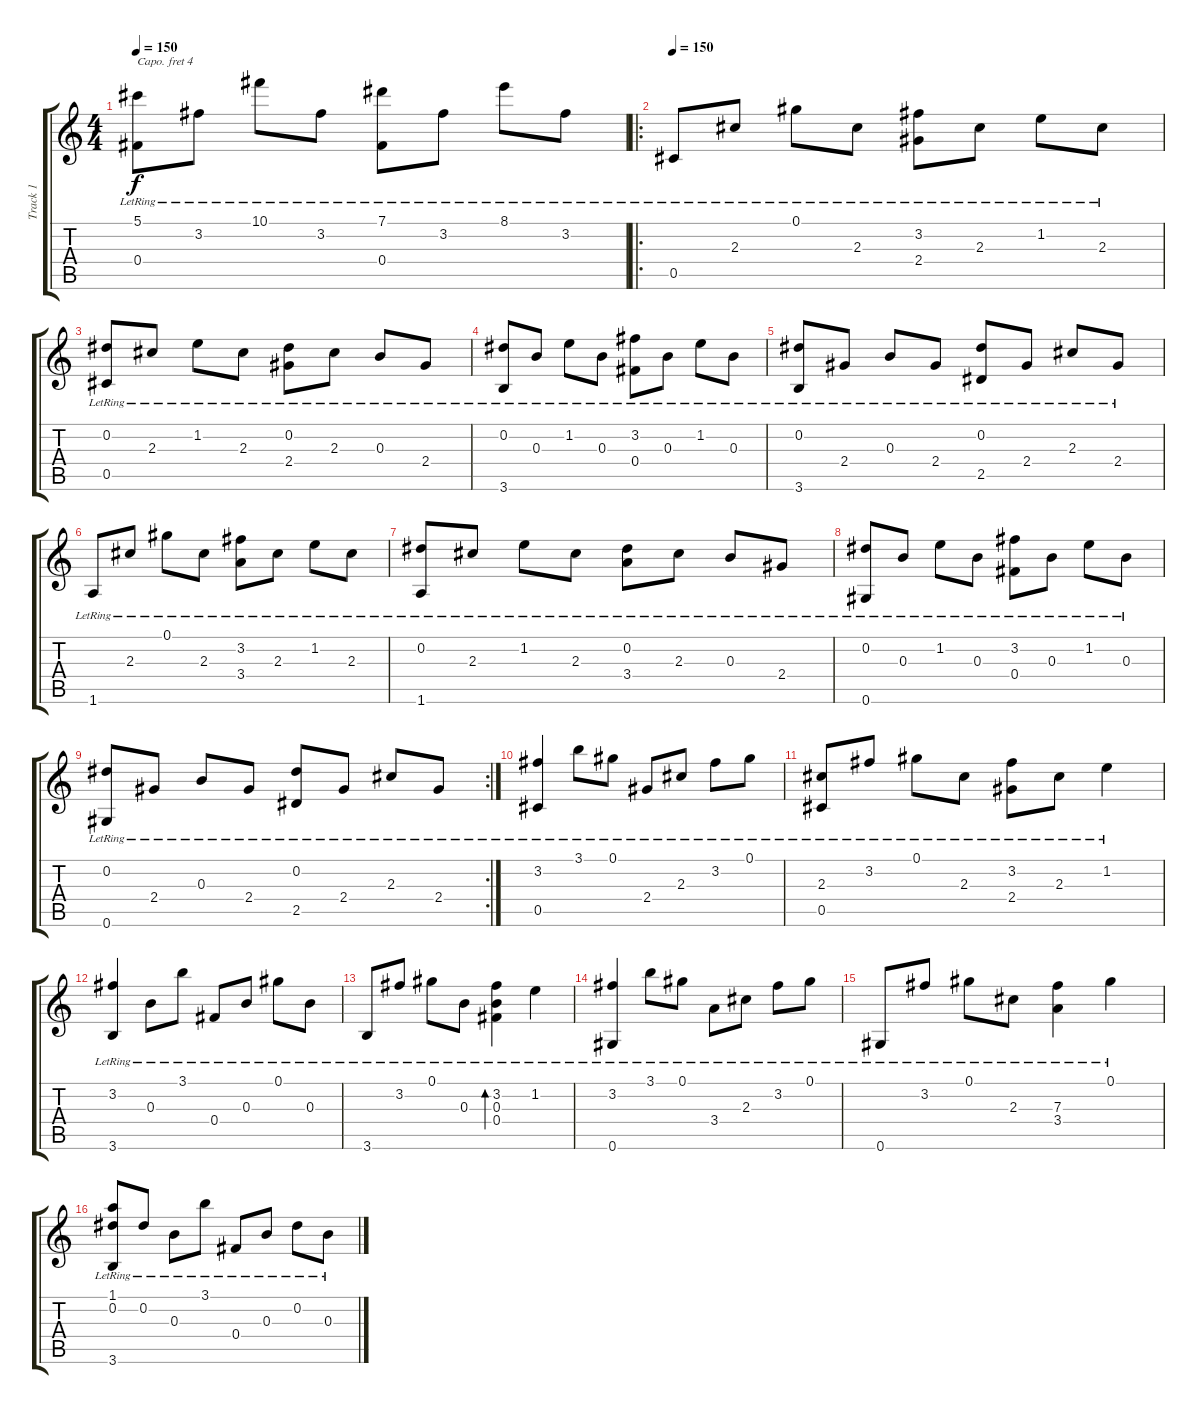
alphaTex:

\track ("Track 1" "Track 1") {instrument acousticguitarsteel}
\staff {score tabs}
\capo 4
\tuning (E4 B3 G3 D3 A2 E2) {hide}
\ts (4 4)
\tempo 150
\clef g2
\ks c
(5.1{lr} 0.4{lr}).8{dy f} 3.2{lr}.8 10.1{lr}.8 3.2{lr}.8 (7.1{lr} 0.4{lr}).8 3.2{lr}.8 8.1{lr}.8 3.2{lr}.8 |
\ro
\tempo 150
0.5{lr}.8 2.3{lr}.8 0.1{lr}.8 2.3{lr}.8 (3.2{lr} 2.4{lr}).8 2.3{lr}.8 1.2{lr}.8 2.3{lr}.8 |
(0.2{lr} 0.5{lr}).8 2.3{lr}.8 1.2{lr}.8 2.3{lr}.8 (0.2{lr} 2.4{lr}).8 2.3{lr}.8 0.3{lr}.8 2.4{lr}.8 |
(0.2{lr} 3.6{lr}).8 0.3{lr}.8 1.2{lr}.8 0.3{lr}.8 (3.2{lr} 0.4{lr}).8 0.3{lr}.8 1.2{lr}.8 0.3{lr}.8 |
(0.2{lr} 3.6{lr}).8 2.4{lr}.8 0.3{lr}.8 2.4{lr}.8 (0.2{lr} 2.5{lr}).8 2.4{lr}.8 2.3{lr}.8 2.4{lr}.8 |
1.6{lr}.8 2.3{lr}.8 0.1{lr}.8 2.3{lr}.8 (3.2{lr} 3.4{lr}).8 2.3{lr}.8 1.2{lr}.8 2.3{lr}.8 |
(0.2{lr} 1.6{lr}).8 2.3{lr}.8 1.2{lr}.8 2.3{lr}.8 (0.2{lr} 3.4{lr}).8 2.3{lr}.8 0.3{lr}.8 2.4{lr}.8 |
(0.2{lr} 0.6{lr}).8 0.3{lr}.8 1.2{lr}.8 0.3{lr}.8 (3.2{lr} 0.4{lr}).8 0.3{lr}.8 1.2{lr}.8 0.3{lr}.8 |
\rc 2
(0.2{lr} 0.6{lr}).8 2.4{lr}.8 0.3{lr}.8 2.4{lr}.8 (0.2{lr} 2.5{lr}).8 2.4{lr}.8 2.3{lr}.8 2.4{lr}.8 |
(3.2{lr} 0.5{lr}).4 3.1{lr}.8 0.1{lr}.8 2.4{lr}.8 2.3{lr}.8 3.2{lr}.8 0.1{lr}.8 |
(2.3{lr} 0.5{lr}).8 3.2{lr}.8 0.1{lr}.8 2.3{lr}.8 (3.2{lr} 2.4{lr}).8 2.3{lr}.8 1.2{lr}.4 |
(3.2{lr} 3.6{lr}).4 0.3{lr}.8 3.1{lr}.8 0.4{lr}.8 0.3{lr}.8 0.1{lr}.8 0.3{lr}.8 |
3.6{lr}.8 3.2{lr}.8 0.1{lr}.8 0.3{lr}.8 (3.2{lr} 0.3{lr} 0.4{lr}).4{bd 120} 1.2{lr}.4 |
(3.2{lr} 0.6{lr}).4 3.1{lr}.8 0.1{lr}.8 3.4{lr}.8 2.3{lr}.8 3.2{lr}.8 0.1{lr}.8 |
0.6{lr}.8 3.2{lr}.8 0.1{lr}.8 2.3{lr}.8 (7.3{lr} 3.4{lr}).4 0.1{lr}.4 |
(1.1{lr} 0.2{lr} 3.6{lr}).8 0.2{lr}.8 0.3{lr}.8 3.1{lr}.8 0.4{lr}.8 0.3{lr}.8 0.2{lr}.8 0.3{lr}.8
